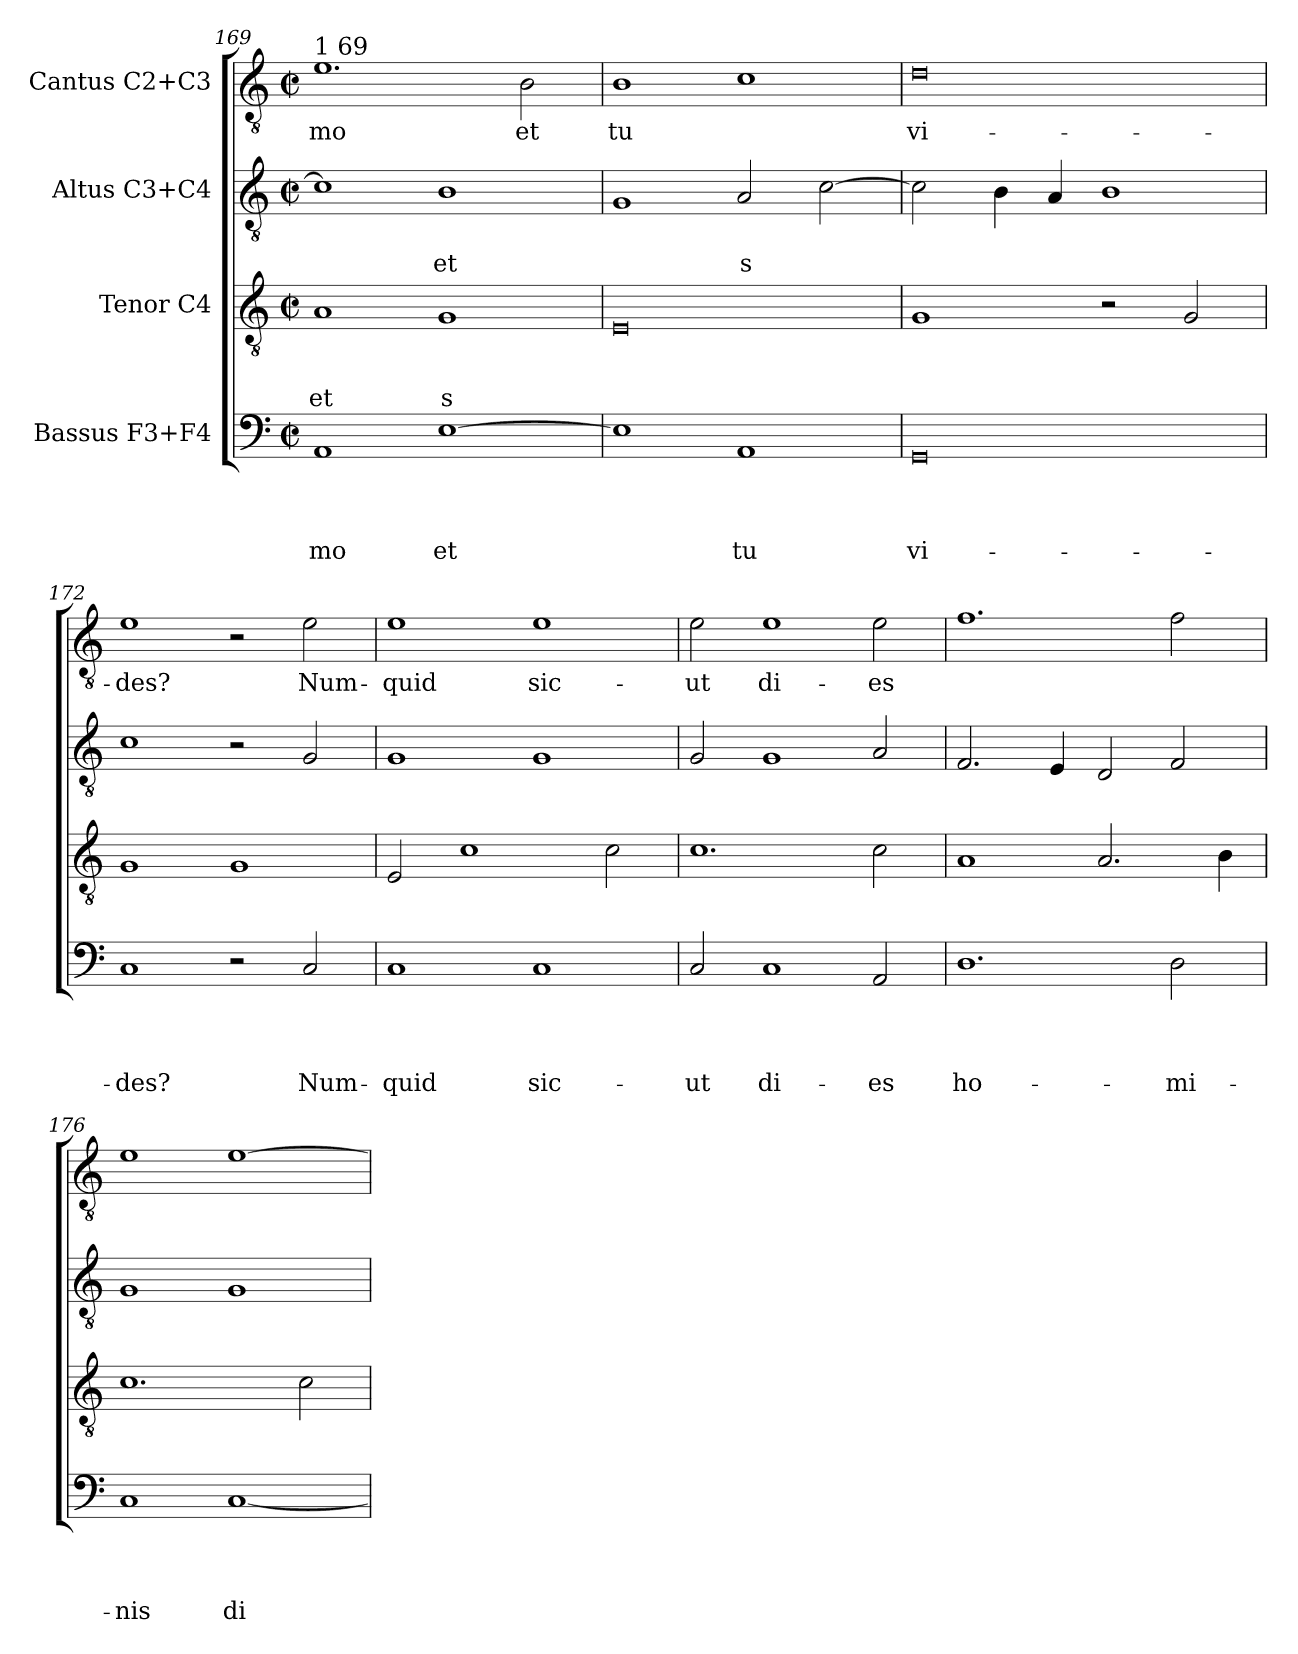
**kern	**text	**text	**text	**text	**kern	**text	**text	**text	**kern	**text	**text	**kern	**text
*part4	*part4	*part4	*part4	*part4	*part3	*part3	*part3	*part3	*part2	*part2	*part2	*part1	*part1
*staff4	*staff4	*staff4	*staff4	*staff4	*staff3	*staff3	*staff3	*staff3	*staff2	*staff2	*staff2	*staff1	*staff1
*I"Bassus F3+F4	*	*	*	*	*I"Tenor C4	*	*	*	*I"Altus C3+C4	*	*	*I"Cantus C2+C3	*
!!LO:PB:g=z
*clefF4	*	*	*	*	*clefGv2	*	*	*	*clefGv2	*	*	*clefGv2	*
*k[]	*	*	*	*	*k[]	*	*	*	*k[]	*	*	*k[]	*
*C:	*	*	*	*	*C:	*	*	*	*C:	*	*	*C:	*
*M2/2	*	*	*	*	*M2/2	*	*	*	*M2/2	*	*	*M2/2	*
*met(c|)	*	*	*	*	*met(c|)	*	*	*	*met(c|)	*	*	*met(c|)	*
=169	=169	=169	=169	=169	=169	=169	=169	=169	=169	=169	=169	=169	=169
!	!	!	!	!	!	!	!	!	!	!	!	!LO:TX:a:t=1 69	!
!	!	!	!	!LO:LY:b	!	!	!	!LO:LY:b	!	!	!	!	!LO:LY:b
1AA	.	.	.	-mo	1A	.	.	et	1c]	.	.	1.e	-mo
!	!	!	!	!LO:LY:b	!	!	!	!LO:LY:b	!	!	!LO:LY:b	!	!
[>1E	.	.	.	et	1G	.	.	s	1B	.	et	.	.
!	!	!	!	!	!	!	!	!	!	!	!	!	!LO:LY:b
.	.	.	.	.	.	.	.	.	.	.	.	2B\	et
=170	=170	=170	=170	=170	=170	=170	=170	=170	=170	=170	=170	=170	=170
!	!	!	!	!	!	!	!	!	!	!	!	!	!LO:LY:b
1E]	.	.	.	.	0E	.	.	.	1G	.	.	1B	tu
!	!	!	!	!LO:LY:b	!	!	!	!	!	!	!LO:LY:b	!	!
1AA	.	.	.	tu	.	.	.	.	2A/	.	s	1c	.
.	.	.	.	.	.	.	.	.	[>2c\	.	.	.	.
=171	=171	=171	=171	=171	=171	=171	=171	=171	=171	=171	=171	=171	=171
!	!	!	!	!LO:LY:b	!	!	!	!	!	!	!	!	!LO:LY:b
0GG	.	.	.	vi-	1G	.	.	.	2c\]	.	.	0d	vi-
.	.	.	.	.	.	.	.	.	4B\	.	.	.	.
.	.	.	.	.	.	.	.	.	4A/	.	.	.	.
.	.	.	.	.	2r	.	.	.	1B	.	.	.	.
.	.	.	.	.	2G/	.	.	.	.	.	.	.	.
=172	=172	=172	=172	=172	=172	=172	=172	=172	=172	=172	=172	=172	=172
!	!	!	!	!LO:LY:b	!	!	!	!	!	!	!	!	!LO:LY:b
1C	.	.	.	-des?	1G	.	.	.	1c	.	.	1e	-des?
2r	.	.	.	.	1G	.	.	.	2r	.	.	2r	.
!	!	!	!	!LO:LY:b	!	!	!	!	!	!	!	!	!LO:LY:b
2C/	.	.	.	Num-	.	.	.	.	2G/	.	.	2e\	Num-
=173	=173	=173	=173	=173	=173	=173	=173	=173	=173	=173	=173	=173	=173
!	!	!	!	!LO:LY:b	!	!	!	!	!	!	!	!	!LO:LY:b
1C	.	.	.	-quid	2E/	.	.	.	1G	.	.	1e	-quid
.	.	.	.	.	1c	.	.	.	.	.	.	.	.
!	!	!	!	!LO:LY:b	!	!	!	!	!	!	!	!	!LO:LY:b
1C	.	.	.	sic-	.	.	.	.	1G	.	.	1e	sic-
.	.	.	.	.	2c\	.	.	.	.	.	.	.	.
=174	=174	=174	=174	=174	=174	=174	=174	=174	=174	=174	=174	=174	=174
!	!	!	!	!LO:LY:b	!	!	!	!	!	!	!	!	!LO:LY:b
2C/	.	.	.	-ut	1.c	.	.	.	2G/	.	.	2e\	-ut
!	!	!	!	!LO:LY:b	!	!	!	!	!	!	!	!	!LO:LY:b
1C	.	.	.	di-	.	.	.	.	1G	.	.	1e	di-
!	!	!	!	!LO:LY:b	!	!	!	!	!	!	!	!	!LO:LY:b
2AA/	.	.	.	-es	2c\	.	.	.	2A/	.	.	2e\	-es
!!LO:PB:g=z
=175	=175	=175	=175	=175	=175	=175	=175	=175	=175	=175	=175	=175	=175
!	!	!	!	!LO:LY:b	!	!	!	!	!	!	!	!	!
1.D	.	.	.	ho-	1A	.	.	.	2.F/	.	.	1.f	.
.	.	.	.	.	.	.	.	.	4E/	.	.	.	.
.	.	.	.	.	2.A/	.	.	.	2D/	.	.	.	.
!	!	!	!	!LO:LY:b	!	!	!	!	!	!	!	!	!
2D\	.	.	.	-mi-	.	.	.	.	2F/	.	.	2f\	.
.	.	.	.	.	4B\	.	.	.	.	.	.	.	.
=176	=176	=176	=176	=176	=176	=176	=176	=176	=176	=176	=176	=176	=176
!	!	!	!	!LO:LY:b	!	!	!	!	!	!	!	!	!
1C	.	.	.	-nis	1.c	.	.	.	1G	.	.	1e	.
!	!	!	!	!LO:LY:b	!	!	!	!	!	!	!	!	!
[<1C	.	.	.	di-	.	.	.	.	1G	.	.	[>1e	.
.	.	.	.	.	2c\	.	.	.	.	.	.	.	.
=	=	=	=	=	=	=	=	=	=	=	=	=	=
*-	*-	*-	*-	*-	*-	*-	*-	*-	*-	*-	*-	*-	*-
